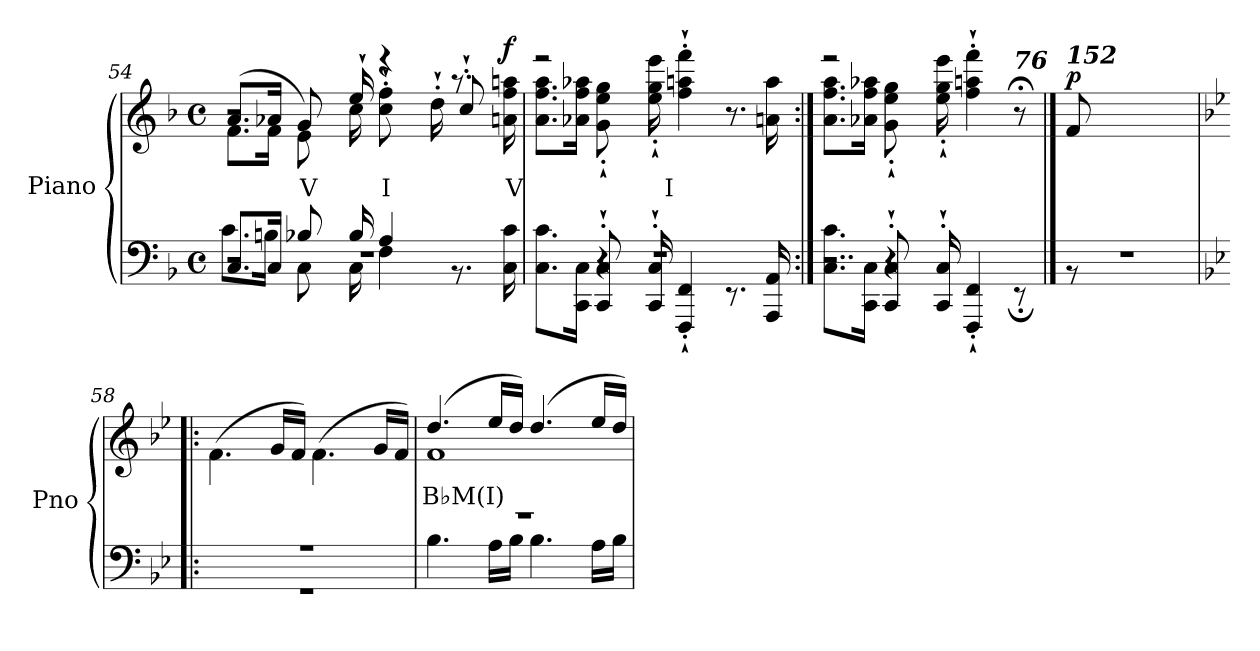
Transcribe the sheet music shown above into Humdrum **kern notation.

**kern	**kern	**text	**dynam
*part1	*part1	*part1	*part1
*staff2	*staff1	*staff1	*staff1/2
*I"Piano	*	*	*
*I'Pno	*	*	*
!!LO:LB:g=z
*clefF4	*clefG2	*	*
*k[b-]	*k[b-]	*	*
*M4/4	*M4/4	*	*
*met(c)	*met(c)	*	*
=54	=54	=54	=54
*^	*^	*	*
*	*^	*	*^	*	*
*	*	*^	*	*	*	*	*
1r	2r	8.C/L	8.c\L	2r	8.f\L	(>8.a/L	.	.
.	.	16C/Jk	16Bn\Jk	.	16f\Jk	16a-X/Jk	.	.
!	!	!	!	!	!	!	!LO:LY:b	!
.	.	8C\	8B-X/	.	8e\	8g/)	V	.
.	.	16ryy	16ryy	.	16ryy	16ryy	.	.
.	.	16C\	16B-/	.	16cc\	16ee`/	.	.
!	!	!	!	!	!	!	!LO:LY:b	!
.	4A/	4F\	2ryy	4r	2ryy	8cc\'` 8ff\'`	I	.
.	.	.	.	.	.	16ryy	.	.
.	.	.	.	.	.	16dd'`\	.	.
.	8.r	4ryy	.	8.r	.	8cc'`/	.	.
.	.	.	.	.	.	8ryy	.	.
!	!	!	!	!	!	!	!LO:LY:b	!LO:DY:b
.	16C\ 16c\	.	.	16an\ 16ff\ 16aan\	.	.	V	f
*	*	*v	*v	*	*	*	*	*
*	*	*	*	*v	*v	*	*
=55	=55	=55	=55	=55	=55	=55
1r	8.C\ 8.c\L	4ryy	2r	8.a\ 8.ff\ 8.aa\L	.	.
.	16CC\ 16C\Jk	.	.	16a-X\ 16ff\ 16aa-X\Jk	.	.
.	4r	8CC/'` 8C/'`	.	8g\'` 8ee\'` 8gg\'`	.	.
.	.	16ryy	.	16ryy	.	.
.	.	16CC/'` 16C/'`	.	16ee\'` 16gg\'` 16eee\'`	.	.
!	!	!	!	!	!LO:LY:b	!
.	4FFF/'` 4FF/'`	2ryy	4ff\'` 4aan\'` 4fff\'`	2ryy	I	.
.	8.r	.	8.r	.	.	.
.	16AAA/ 16AA/	.	16an\ 16aa\	.	.	.
=56:|!	=56:|!	=56:|!	=56:|!	=56:|!	=56:|!	=56:|!
2..r	8.C\ 8.c\L	4ryy	2r	8.a\ 8.ff\ 8.aa\L	.	.
.	16CC\ 16C\Jk	.	.	16a-X\ 16ff\ 16aa-X\Jk	.	.
.	4r	8CC/'` 8C/'`	.	8g\'` 8ee\'` 8gg\'`	.	.
.	.	16ryy	.	16ryy	.	.
.	.	16CC/'` 16C/'`	.	16ee\'` 16gg\'` 16eee\'`	.	.
.	4FFF/'` 4FF/'`	4.ryy	4ff\'` 4aan\'` 4fff\'`	4.ryy	.	.
!	!	!	!LO:TX:a:Bi:t=76	!	!	!
.	8r;<	.	8r;<	.	.	.
*	*v	*v	*	*	*	*
*	*	*v	*v	*	*
==57	==57	==57	==57	==57
!	!	!LO:TX:a:Bi:t=152	!	!
!	!	!	!	!LO:DY:b
1r	8r	8f/	.	p
.	2..ryy	2..ryy	.	.
!!LO:LB:g=z
=58!|:	=58!|:	=58!|:	=58!|:	=58!|:
*k[b-e-]	*	*k[b-e-]	*	*
1r	1r	(<4.f\	.	.
.	.	16g/LL	.	.
.	.	16f/JJ)	.	.
.	.	(<4.f\	.	.
.	.	16g/LL	.	.
.	.	16f/JJ)	.	.
=59	=59	=59	=59	=59
*	*	*^	*	*
!	!	!	!	!LO:LY:b	!
1r	4.B-\	(>4.dd/	1f	B♭M(I)	.
.	16A\LL	16ee-/LL	.	.	.
.	16B-\JJ	16dd/JJ)	.	.	.
.	4.B-\	(>4.dd/	.	.	.
.	16A\LL	16ee-/LL	.	.	.
.	16B-\JJ	16dd/JJ)	.	.	.
*v	*v	*	*	*	*
*	*v	*v	*	*
=	=	=	=
*-	*-	*-	*-
